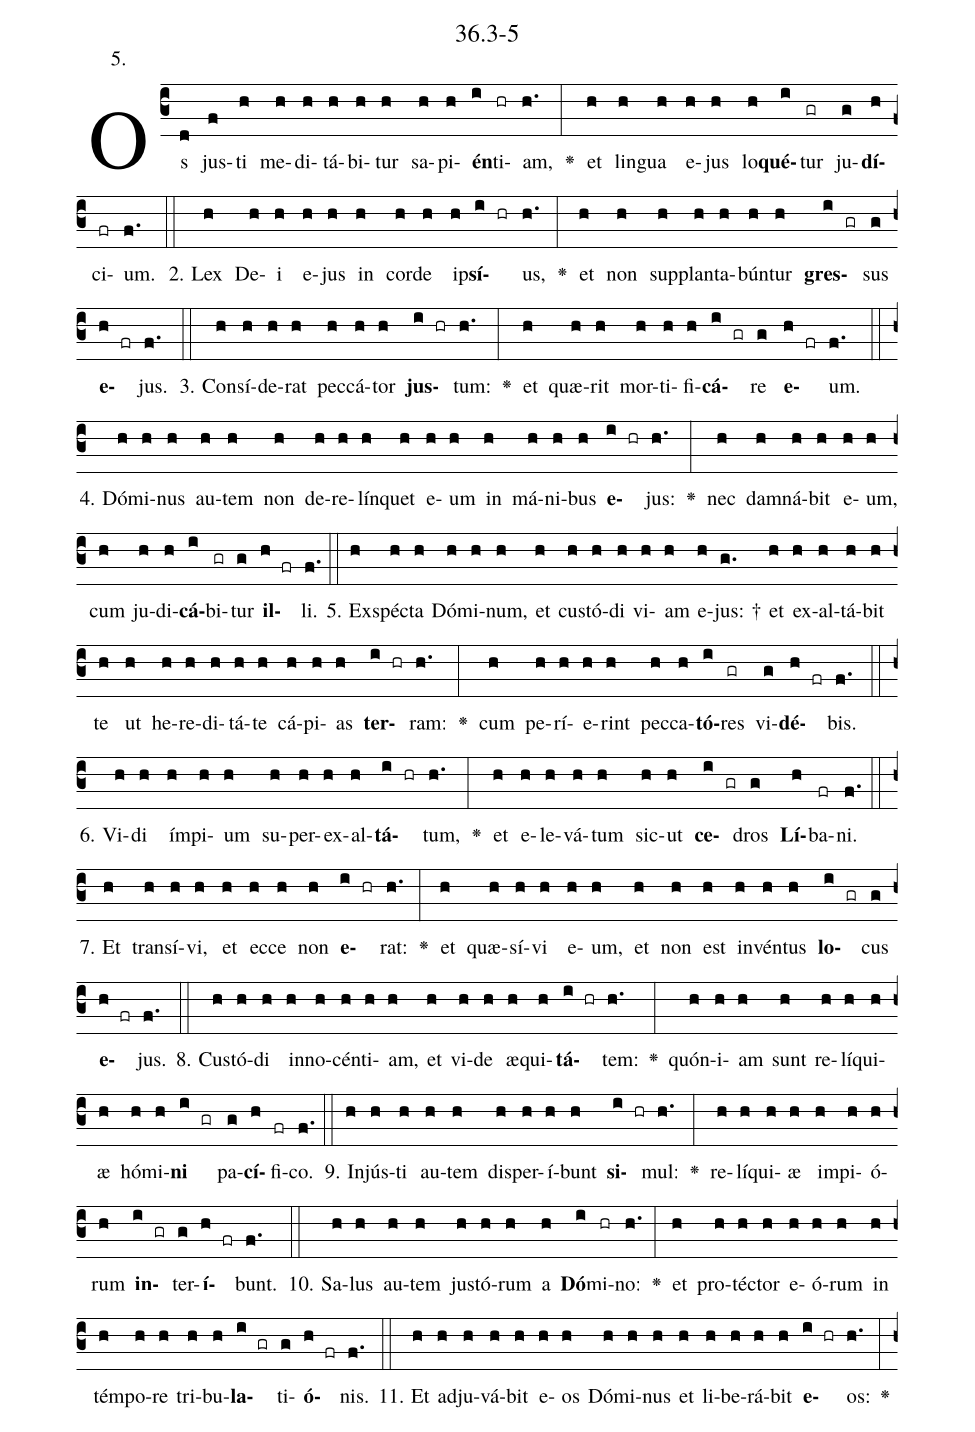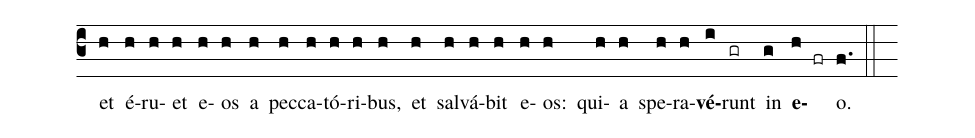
name: 36.3-5;
annotation: 5.;
%%
(c3)Os(d) jus(f)ti(h) me(h)di(h)tá(h)bi(h)tur(h) sa(h)pi(h)<b>én</b>(i)ti(hr)am,(h.) <v>\greheightstar</v>(:) et(h) lin(h)gua(h) e(h)jus(h) lo(h)<b>qué</b>(i)tur(gr) ju(g)<b>dí</b>(h)ci(fr)um.(f.) (::)
2. Lex(h) De(h)i(h) e(h)jus(h) in(h) cor(h)de(h) ip(h)<b>sí</b>(i hr)us,(h.) <v>\greheightstar</v>(:) et(h) non(h) sup(h)plan(h)ta(h)bún(h)tur(h) <b>gres</b>(i gr)sus(g) <b>e</b>(h fr)jus.(f.) (::)
3. Con(h)sí(h)de(h)rat(h) pec(h)cá(h)tor(h) <b>jus</b>(i hr)tum:(h.) <v>\greheightstar</v>(:) et(h) quæ(h)rit(h) mor(h)ti(h)fi(h)<b>cá</b>(i gr)re(g) <b>e</b>(h fr)um.(f.) (::)
4. Dó(h)mi(h)nus(h) au(h)tem(h) non(h) de(h)re(h)lín(h)quet(h) e(h)um(h) in(h) má(h)ni(h)bus(h) <b>e</b>(i hr)jus:(h.) <v>\greheightstar</v>(:) nec(h) dam(h)ná(h)bit(h) e(h)um,(h) cum(h) ju(h)di(h)<b>cá</b>(i)bi(gr)tur(g) <b>il</b>(h fr)li.(f.) (::)
5. Ex(h)spéc(h)ta(h) Dó(h)mi(h)num,(h) et(h) cus(h)tó(h)di(h) vi(h)am(h) e(h)jus: †(g.) et(h) ex(h)al(h)tá(h)bit(h) te(h) ut(h) he(h)re(h)di(h)tá(h)te(h) cá(h)pi(h)as(h) <b>ter</b>(i hr)ram:(h.) <v>\greheightstar</v>(:) cum(h) pe(h)rí(h)e(h)rint(h) pec(h)ca(h)<b>tó</b>(i)res(gr) vi(g)<b>dé</b>(h fr)bis.(f.) (::)
6. Vi(h)di(h) ím(h)pi(h)um(h) su(h)per(h)ex(h)al(h)<b>tá</b>(i hr)tum,(h.) <v>\greheightstar</v>(:) et(h) e(h)le(h)vá(h)tum(h) sic(h)ut(h) <b>ce</b>(i gr)dros(g) <b>Lí</b>(h)ba(fr)ni.(f.) (::)
7. Et(h) trans(h)í(h)vi,(h) et(h) ec(h)ce(h) non(h) <b>e</b>(i hr)rat:(h.) <v>\greheightstar</v>(:) et(h) quæ(h)sí(h)vi(h) e(h)um,(h) et(h) non(h) est(h) in(h)vén(h)tus(h) <b>lo</b>(i gr)cus(g) <b>e</b>(h fr)jus.(f.) (::)
8. Cus(h)tó(h)di(h) in(h)no(h)cén(h)ti(h)am,(h) et(h) vi(h)de(h) æ(h)qui(h)<b>tá</b>(i hr)tem:(h.) <v>\greheightstar</v>(:) quón(h)i(h)am(h) sunt(h) re(h)lí(h)qui(h)æ(h) hó(h)mi(h)<b>ni</b>(i gr) pa(g)<b>cí</b>(h)fi(fr)co.(f.) (::)
9. In(h)jús(h)ti(h) au(h)tem(h) dis(h)per(h)í(h)bunt(h) <b>si</b>(i hr)mul:(h.) <v>\greheightstar</v>(:) re(h)lí(h)qui(h)æ(h) im(h)pi(h)ó(h)rum(h) <b>in</b>(i gr)ter(g)<b>í</b>(h fr)bunt.(f.) (::)
10. Sa(h)lus(h) au(h)tem(h) jus(h)tó(h)rum(h) a(h) <b>Dó</b>(i)mi(hr)no:(h.) <v>\greheightstar</v>(:) et(h) pro(h)téc(h)tor(h) e(h)ó(h)rum(h) in(h) tém(h)po(h)re(h) tri(h)bu(h)<b>la</b>(i gr)ti(g)<b>ó</b>(h fr)nis.(f.) (::)
11. Et(h) ad(h)ju(h)vá(h)bit(h) e(h)os(h) Dó(h)mi(h)nus(h) et(h) li(h)be(h)rá(h)bit(h) <b>e</b>(i hr)os:(h.) <v>\greheightstar</v>(:) et(h) é(h)ru(h)et(h) e(h)os(h) a(h) pec(h)ca(h)tó(h)ri(h)bus,(h) et(h) sal(h)vá(h)bit(h) e(h)os:(h) qui(h)a(h) spe(h)ra(h)<b>vé</b>(i)runt(gr) in(g) <b>e</b>(h fr)o.(f.) (::)
